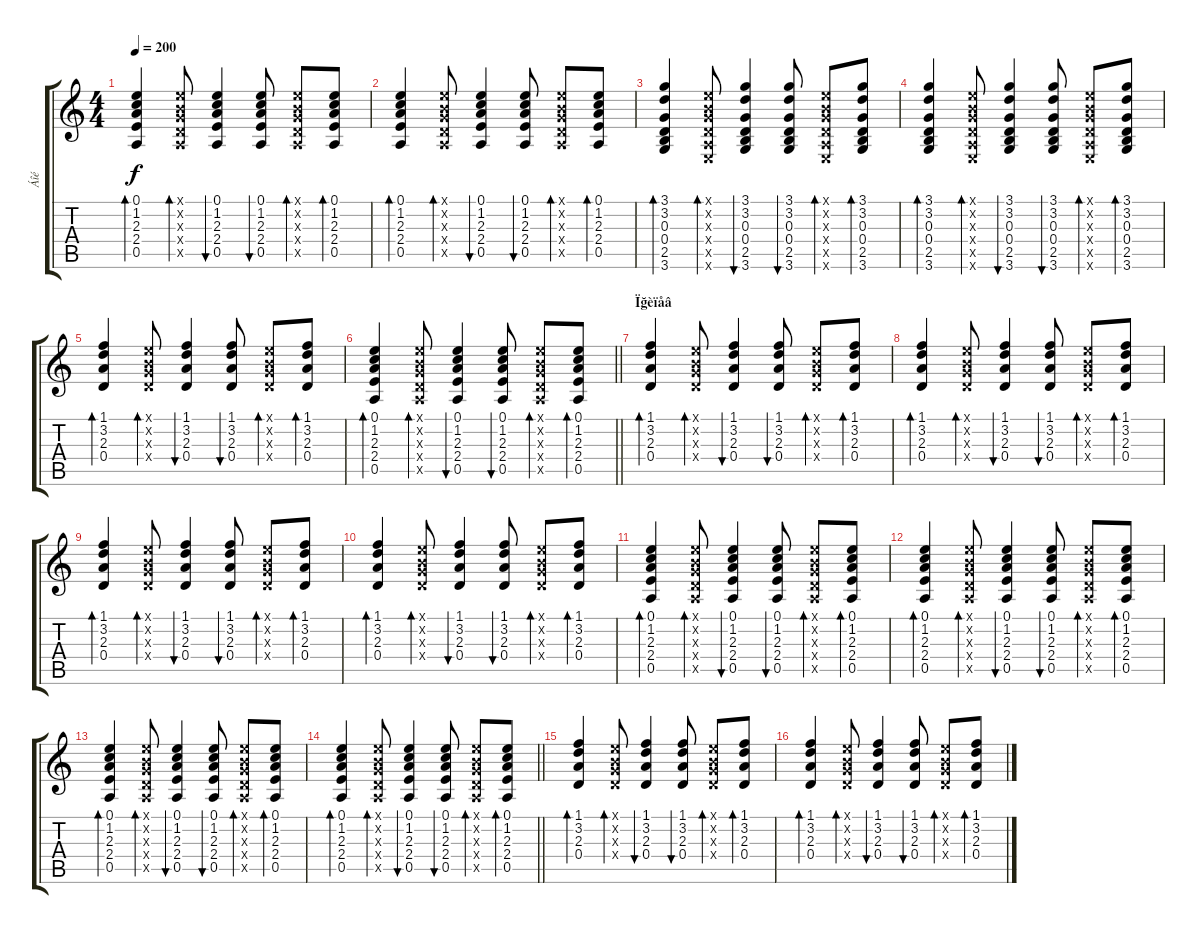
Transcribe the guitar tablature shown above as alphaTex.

\track ("Áîé" "Áîé") {instrument acousticguitarsteel}
\staff {score tabs}
\tuning (E4 B3 G3 D3 A2 E2) {hide}
\ts (4 4)
\tempo 200
\clef g2
\ks c
(0.1 1.2 2.3 2.4 0.5).4{bd 60 dy f} (0.1{x} 0.2{x} 0.3{x} 0.4{x} 0.5{x}).8{bd 60} (0.1 1.2 2.3 2.4 0.5).4{bu 60} (0.1 1.2 2.3 2.4 0.5).8{bu 60} (0.1{x} 0.2{x} 0.3{x} 0.4{x} 0.5{x}).8{bd 60} (0.1 1.2 2.3 2.4 0.5).8{bd 60} |
(0.1 1.2 2.3 2.4 0.5).4{bd 60} (0.1{x} 0.2{x} 0.3{x} 0.4{x} 0.5{x}).8{bd 60} (0.1 1.2 2.3 2.4 0.5).4{bu 60} (0.1 1.2 2.3 2.4 0.5).8{bu 60} (0.1{x} 0.2{x} 0.3{x} 0.4{x} 0.5{x}).8{bd 60} (0.1 1.2 2.3 2.4 0.5).8{bd 60} |
(3.1 3.2 0.3 0.4 2.5 3.6).4{bd 60} (0.1{x} 0.2{x} 0.3{x} 0.4{x} 0.5{x} 0.6{x}).8{bd 60} (3.1 3.2 0.3 0.4 2.5 3.6).4{bu 60} (3.1 3.2 0.3 0.4 2.5 3.6).8{bu 60} (0.1{x} 0.2{x} 0.3{x} 0.4{x} 0.5{x} 0.6{x}).8{bd 60} (3.1 3.2 0.3 0.4 2.5 3.6).8{bd 60} |
(3.1 3.2 0.3 0.4 2.5 3.6).4{bd 60} (0.1{x} 0.2{x} 0.3{x} 0.4{x} 0.5{x} 0.6{x}).8{bd 60} (3.1 3.2 0.3 0.4 2.5 3.6).4{bu 60} (3.1 3.2 0.3 0.4 2.5 3.6).8{bu 60} (0.1{x} 0.2{x} 0.3{x} 0.4{x} 0.5{x} 0.6{x}).8{bd 60} (3.1 3.2 0.3 0.4 2.5 3.6).8{bd 60} |
(1.1 3.2 2.3 0.4).4{bd 60} (0.1{x} 0.2{x} 0.3{x} 0.4{x}).8{bd 60} (1.1 3.2 2.3 0.4).4{bu 60} (1.1 3.2 2.3 0.4).8{bu 60} (0.1{x} 0.2{x} 0.3{x} 0.4{x}).8{bd 60} (1.1 3.2 2.3 0.4).8{bd 60} |
\barLineRight lightlight
(0.1 1.2 2.3 2.4 0.5).4{bd 60} (0.1{x} 0.2{x} 0.3{x} 0.4{x} 0.5{x}).8{bd 60} (0.1 1.2 2.3 2.4 0.5).4{bu 60} (0.1 1.2 2.3 2.4 0.5).8{bu 60} (0.1{x} 0.2{x} 0.3{x} 0.4{x} 0.5{x}).8{bd 60} (0.1 1.2 2.3 2.4 0.5).8{bd 60} |
\section ("" "Ïğèïåâ")
(1.1 3.2 2.3 0.4).4{bd 60} (0.1{x} 0.2{x} 0.3{x} 0.4{x}).8{bd 60} (1.1 3.2 2.3 0.4).4{bu 60} (1.1 3.2 2.3 0.4).8{bu 60} (0.1{x} 0.2{x} 0.3{x} 0.4{x}).8{bd 60} (1.1 3.2 2.3 0.4).8{bd 60} |
(1.1 3.2 2.3 0.4).4{bd 60} (0.1{x} 0.2{x} 0.3{x} 0.4{x}).8{bd 60} (1.1 3.2 2.3 0.4).4{bu 60} (1.1 3.2 2.3 0.4).8{bu 60} (0.1{x} 0.2{x} 0.3{x} 0.4{x}).8{bd 60} (1.1 3.2 2.3 0.4).8{bd 60} |
(1.1 3.2 2.3 0.4).4{bd 60} (0.1{x} 0.2{x} 0.3{x} 0.4{x}).8{bd 60} (1.1 3.2 2.3 0.4).4{bu 60} (1.1 3.2 2.3 0.4).8{bu 60} (0.1{x} 0.2{x} 0.3{x} 0.4{x}).8{bd 60} (1.1 3.2 2.3 0.4).8{bd 60} |
(1.1 3.2 2.3 0.4).4{bd 60} (0.1{x} 0.2{x} 0.3{x} 0.4{x}).8{bd 60} (1.1 3.2 2.3 0.4).4{bu 60} (1.1 3.2 2.3 0.4).8{bu 60} (0.1{x} 0.2{x} 0.3{x} 0.4{x}).8{bd 60} (1.1 3.2 2.3 0.4).8{bd 60} |
(0.1 1.2 2.3 2.4 0.5).4{bd 60} (0.1{x} 0.2{x} 0.3{x} 0.4{x} 0.5{x}).8{bd 60} (0.1 1.2 2.3 2.4 0.5).4{bu 60} (0.1 1.2 2.3 2.4 0.5).8{bu 60} (0.1{x} 0.2{x} 0.3{x} 0.4{x} 0.5{x}).8{bd 60} (0.1 1.2 2.3 2.4 0.5).8{bd 60} |
(0.1 1.2 2.3 2.4 0.5).4{bd 60} (0.1{x} 0.2{x} 0.3{x} 0.4{x} 0.5{x}).8{bd 60} (0.1 1.2 2.3 2.4 0.5).4{bu 60} (0.1 1.2 2.3 2.4 0.5).8{bu 60} (0.1{x} 0.2{x} 0.3{x} 0.4{x} 0.5{x}).8{bd 60} (0.1 1.2 2.3 2.4 0.5).8{bd 60} |
(0.1 1.2 2.3 2.4 0.5).4{bd 60} (0.1{x} 0.2{x} 0.3{x} 0.4{x} 0.5{x}).8{bd 60} (0.1 1.2 2.3 2.4 0.5).4{bu 60} (0.1 1.2 2.3 2.4 0.5).8{bu 60} (0.1{x} 0.2{x} 0.3{x} 0.4{x} 0.5{x}).8{bd 60} (0.1 1.2 2.3 2.4 0.5).8{bd 60} |
\barLineRight lightlight
(0.1 1.2 2.3 2.4 0.5).4{bd 60} (0.1{x} 0.2{x} 0.3{x} 0.4{x} 0.5{x}).8{bd 60} (0.1 1.2 2.3 2.4 0.5).4{bu 60} (0.1 1.2 2.3 2.4 0.5).8{bu 60} (0.1{x} 0.2{x} 0.3{x} 0.4{x} 0.5{x}).8{bd 60} (0.1 1.2 2.3 2.4 0.5).8{bd 60} |
(1.1 3.2 2.3 0.4).4{bd 60} (0.1{x} 0.2{x} 0.3{x} 0.4{x}).8{bd 60} (1.1 3.2 2.3 0.4).4{bu 60} (1.1 3.2 2.3 0.4).8{bu 60} (0.1{x} 0.2{x} 0.3{x} 0.4{x}).8{bd 60} (1.1 3.2 2.3 0.4).8{bd 60} |
(1.1 3.2 2.3 0.4).4{bd 60} (0.1{x} 0.2{x} 0.3{x} 0.4{x}).8{bd 60} (1.1 3.2 2.3 0.4).4{bu 60} (1.1 3.2 2.3 0.4).8{bu 60} (0.1{x} 0.2{x} 0.3{x} 0.4{x}).8{bd 60} (1.1 3.2 2.3 0.4).8{bd 60}
